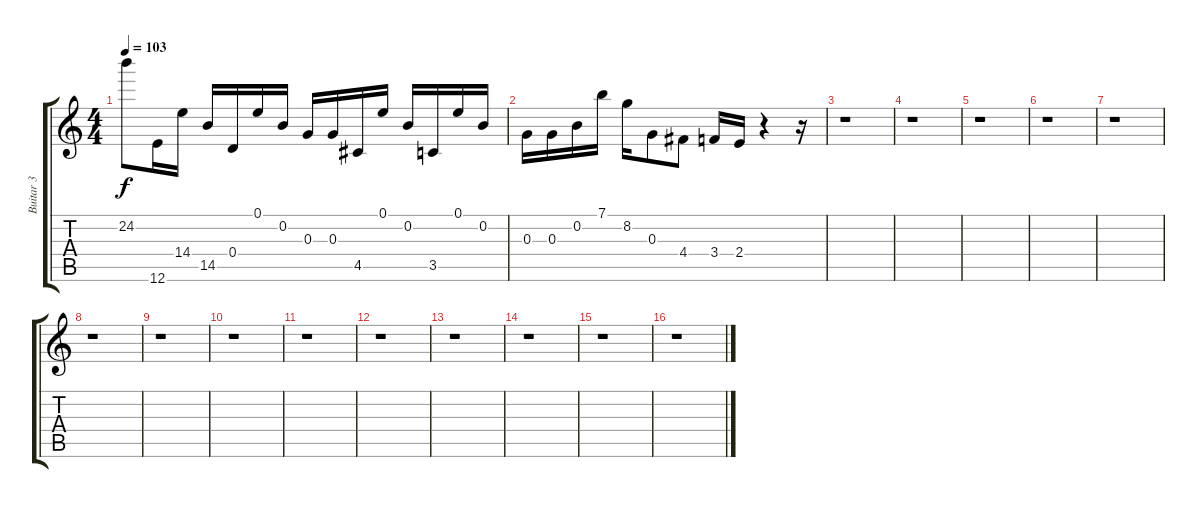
\track ("Buitar 3" "Buitar 3") {instrument electricguitarclean}
\staff {score tabs}
\tuning (E4 B3 G3 D3 A2 E2) {hide}
\ts (4 4)
\tempo 103
\clef g2
\ks c
24.2{t}.8{dy f} 12.6.16 14.4.16 14.5.16 0.4.16 0.1.16 0.2.16 0.3.16 0.3.16 4.5.16 0.1.16 0.2.16 3.5.16 0.1.16 0.2.16 |
0.3.16 0.3.16 0.2.16 7.1.16 8.2.16 0.3.8 4.4.8 3.4.16 2.4.16 r.4 r.16 |
r.1 |
r.1 |
r.1 |
r.1 |
r.1 |
r.1 |
r.1 |
r.1 |
r.1 |
r.1 |
r.1 |
r.1 |
r.1 |
r.1
